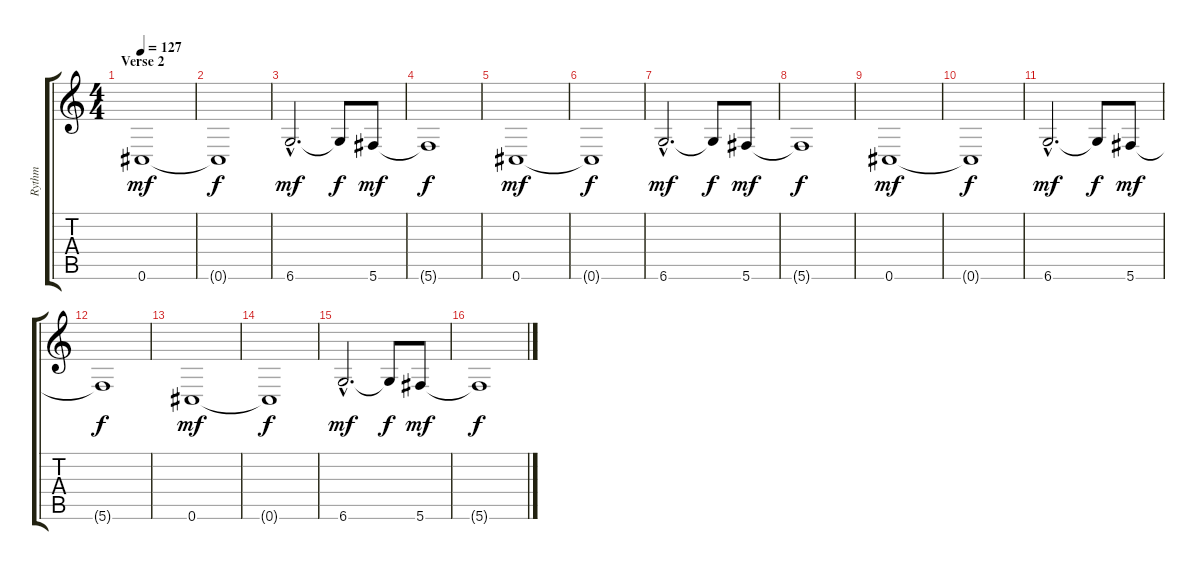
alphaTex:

\track ("Rythm" "Rythm") {instrument distortionguitar}
\staff {score tabs}
\tuning (Eb4 Bb3 Gb3 Db3 Ab2 Db2) {hide}
\ts (4 4)
\section ("" "Verse 2")
\tempo 127
\clef g2
\ks c
0.6.1{dy mf} |
0.6{t}.1{dy f} |
6.6{hac}.2{d dy mf} 6.6{t}.8{dy f} 5.6.8{dy mf} |
5.6{t}.1{dy f} |
0.6.1{dy mf} |
0.6{t}.1{dy f} |
6.6{hac}.2{d dy mf} 6.6{t}.8{dy f} 5.6.8{dy mf} |
5.6{t}.1{dy f} |
0.6.1{dy mf} |
0.6{t}.1{dy f} |
6.6{hac}.2{d dy mf} 6.6{t}.8{dy f} 5.6.8{dy mf} |
5.6{t}.1{dy f} |
0.6.1{dy mf} |
0.6{t}.1{dy f} |
6.6{hac}.2{d dy mf} 6.6{t}.8{dy f} 5.6.8{dy mf} |
5.6{t}.1{dy f}
